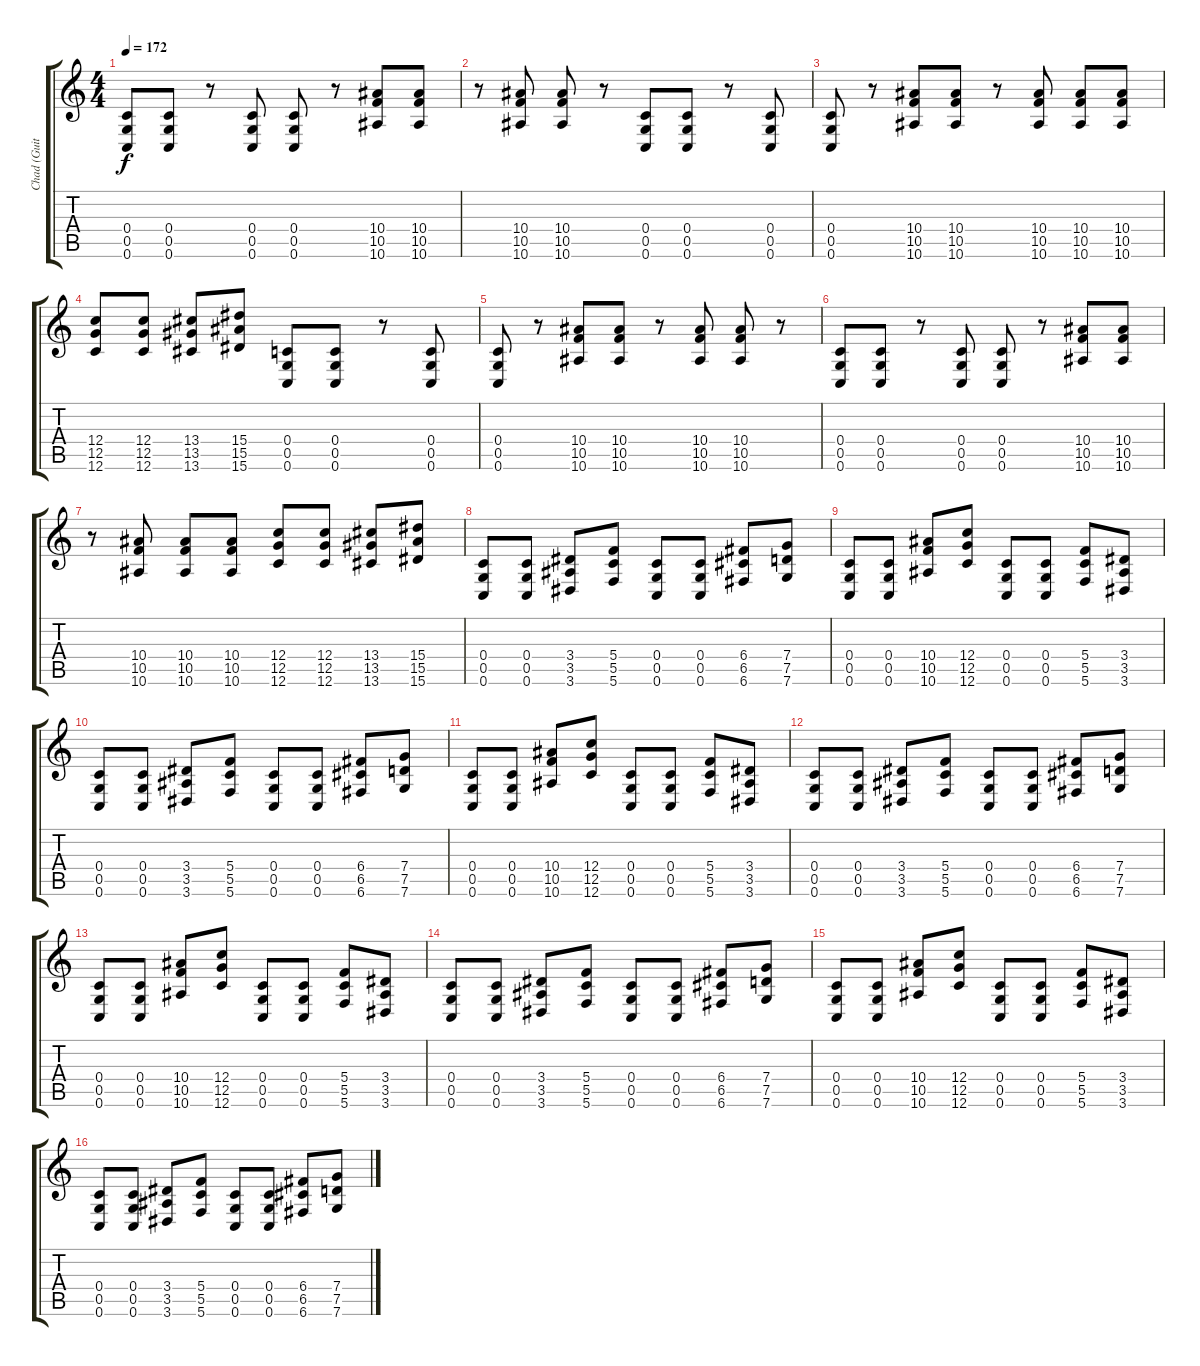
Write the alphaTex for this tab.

\track ("Chad (Guitarra 1)" "Chad (Guit") {instrument distortionguitar}
\staff {score tabs}
\tuning (D4 A3 F3 C3 G2 C2) {hide}
\ts (4 4)
\tempo 172
\clef g2
\ks c
(0.4 0.5 0.6).8{dy f} (0.4 0.5 0.6).8 r.8 (0.4 0.5 0.6).8 (0.4 0.5 0.6).8 r.8 (10.4 10.5 10.6).8 (10.4 10.5 10.6).8 |
r.8 (10.4 10.5 10.6).8 (10.4 10.5 10.6).8 r.8 (0.4 0.5 0.6).8 (0.4 0.5 0.6).8 r.8 (0.4 0.5 0.6).8 |
(0.4 0.5 0.6).8 r.8 (10.4 10.5 10.6).8 (10.4 10.5 10.6).8 r.8 (10.4 10.5 10.6).8 (10.4 10.5 10.6).8 (10.4 10.5 10.6).8 |
(12.4 12.5 12.6).8 (12.4 12.5 12.6).8 (13.4 13.5 13.6).8 (15.4 15.5 15.6).8 (0.4 0.5 0.6).8 (0.4 0.5 0.6).8 r.8 (0.4 0.5 0.6).8 |
(0.4 0.5 0.6).8 r.8 (10.4 10.5 10.6).8 (10.4 10.5 10.6).8 r.8 (10.4 10.5 10.6).8 (10.4 10.5 10.6).8 r.8 |
(0.4 0.5 0.6).8 (0.4 0.5 0.6).8 r.8 (0.4 0.5 0.6).8 (0.4 0.5 0.6).8 r.8 (10.4 10.5 10.6).8 (10.4 10.5 10.6).8 |
r.8 (10.4 10.5 10.6).8 (10.4 10.5 10.6).8 (10.4 10.5 10.6).8 (12.4 12.5 12.6).8 (12.4 12.5 12.6).8 (13.4 13.5 13.6).8 (15.4 15.5 15.6).8 |
(0.4 0.5 0.6).8 (0.4 0.5 0.6).8 (3.4 3.5 3.6).8 (5.4 5.5 5.6).8 (0.4 0.5 0.6).8 (0.4 0.5 0.6).8 (6.4 6.5 6.6).8 (7.4 7.5 7.6).8 |
(0.4 0.5 0.6).8 (0.4 0.5 0.6).8 (10.4 10.5 10.6).8 (12.4 12.5 12.6).8 (0.4 0.5 0.6).8 (0.4 0.5 0.6).8 (5.4 5.5 5.6).8 (3.4 3.5 3.6).8 |
(0.4 0.5 0.6).8 (0.4 0.5 0.6).8 (3.4 3.5 3.6).8 (5.4 5.5 5.6).8 (0.4 0.5 0.6).8 (0.4 0.5 0.6).8 (6.4 6.5 6.6).8 (7.4 7.5 7.6).8 |
(0.4 0.5 0.6).8 (0.4 0.5 0.6).8 (10.4 10.5 10.6).8 (12.4 12.5 12.6).8 (0.4 0.5 0.6).8 (0.4 0.5 0.6).8 (5.4 5.5 5.6).8 (3.4 3.5 3.6).8 |
(0.4 0.5 0.6).8 (0.4 0.5 0.6).8 (3.4 3.5 3.6).8 (5.4 5.5 5.6).8 (0.4 0.5 0.6).8 (0.4 0.5 0.6).8 (6.4 6.5 6.6).8 (7.4 7.5 7.6).8 |
(0.4 0.5 0.6).8 (0.4 0.5 0.6).8 (10.4 10.5 10.6).8 (12.4 12.5 12.6).8 (0.4 0.5 0.6).8 (0.4 0.5 0.6).8 (5.4 5.5 5.6).8 (3.4 3.5 3.6).8 |
(0.4 0.5 0.6).8 (0.4 0.5 0.6).8 (3.4 3.5 3.6).8 (5.4 5.5 5.6).8 (0.4 0.5 0.6).8 (0.4 0.5 0.6).8 (6.4 6.5 6.6).8 (7.4 7.5 7.6).8 |
(0.4 0.5 0.6).8 (0.4 0.5 0.6).8 (10.4 10.5 10.6).8 (12.4 12.5 12.6).8 (0.4 0.5 0.6).8 (0.4 0.5 0.6).8 (5.4 5.5 5.6).8 (3.4 3.5 3.6).8 |
(0.4 0.5 0.6).8 (0.4 0.5 0.6).8 (3.4 3.5 3.6).8 (5.4 5.5 5.6).8 (0.4 0.5 0.6).8 (0.4 0.5 0.6).8 (6.4 6.5 6.6).8 (7.4 7.5 7.6).8
